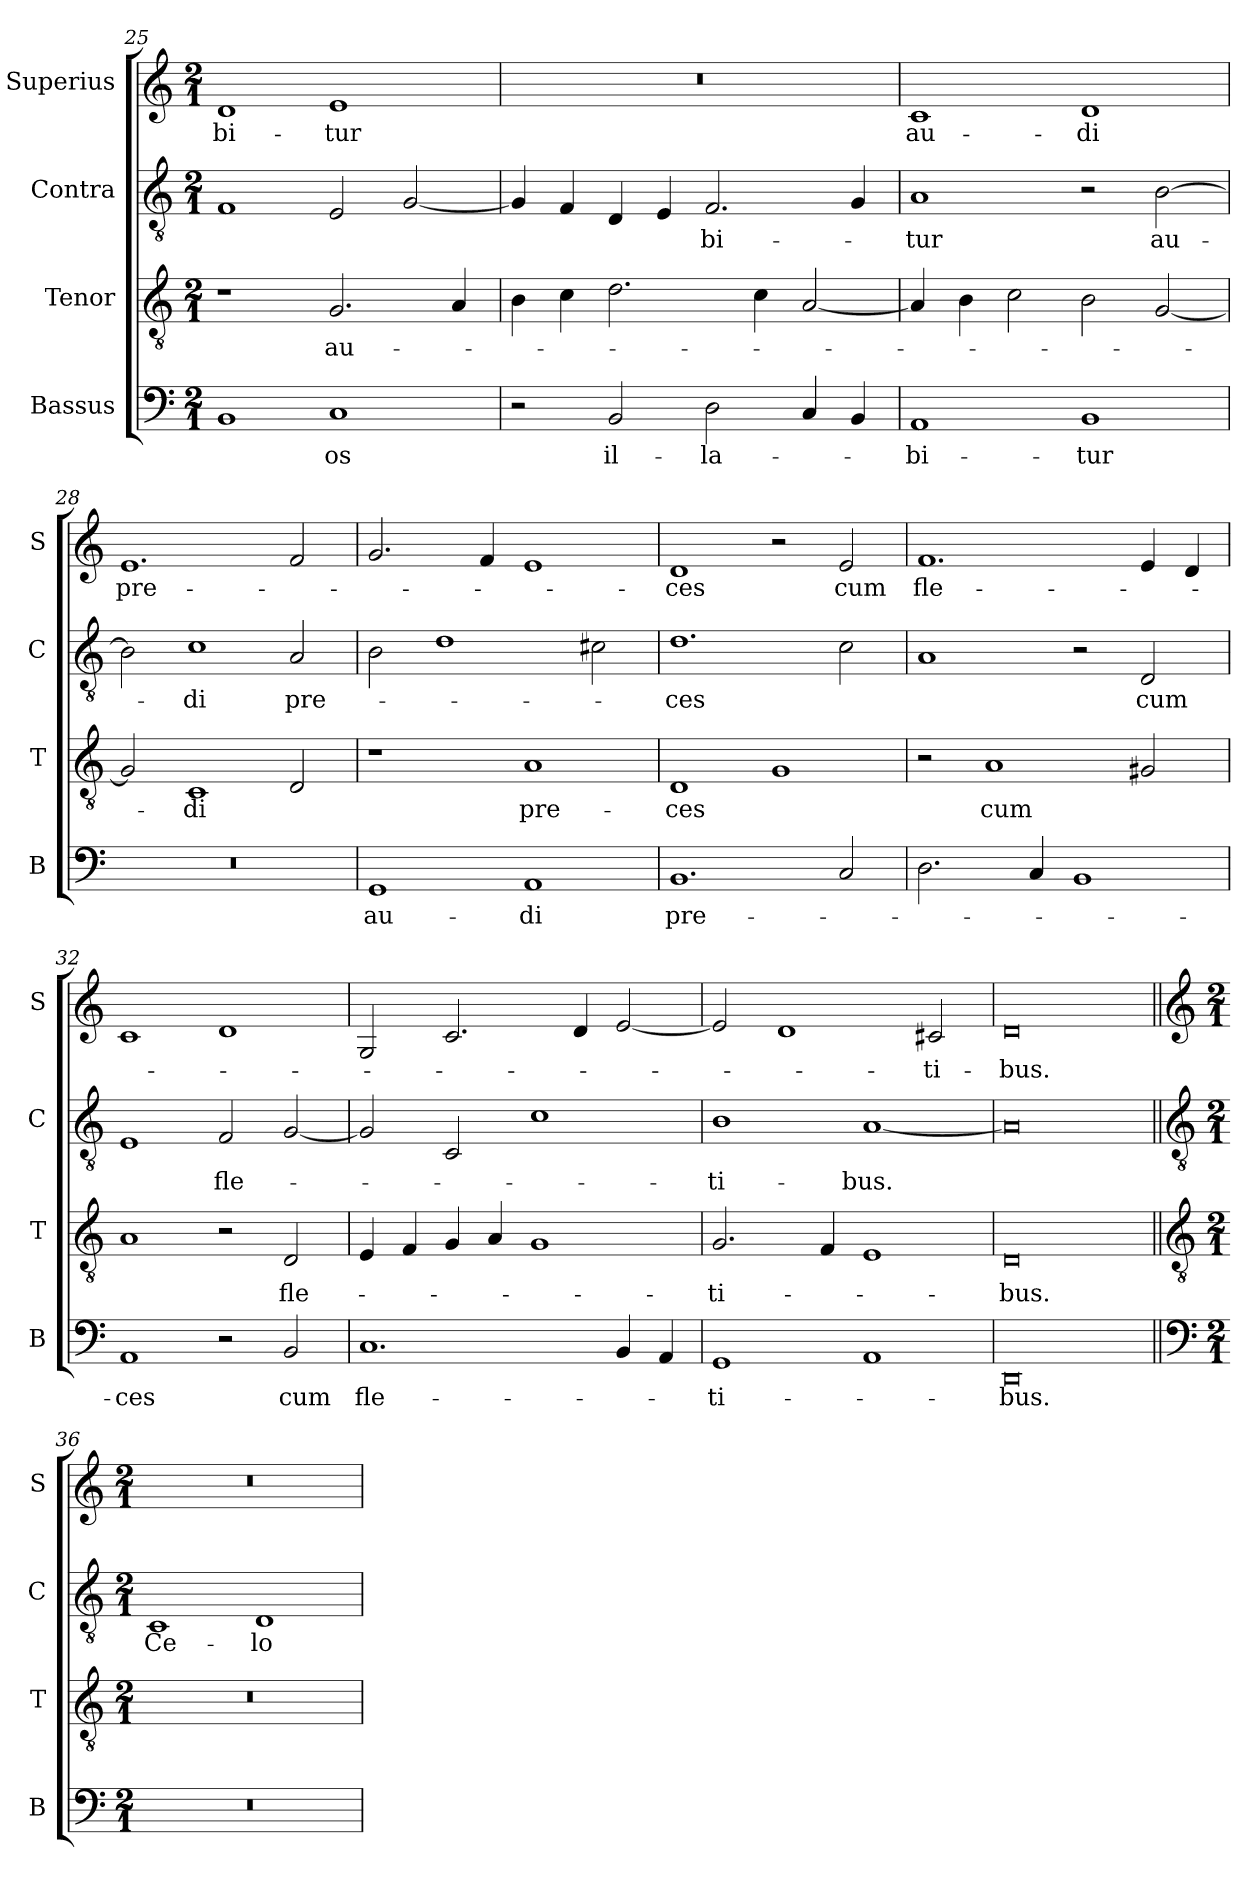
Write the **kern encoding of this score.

**kern	**text	**kern	**text	**kern	**text	**kern	**text
*part4	*part4	*part3	*part3	*part2	*part2	*part1	*part1
*staff4	*staff4	*staff3	*staff3	*staff2	*staff2	*staff1	*staff1
*I"Bassus	*	*I"Tenor	*	*I"Contra	*	*I"Superius	*
*I'B	*	*I'T	*	*I'C	*	*I'S	*
*clefF4	*	*clefGv2	*	*clefGv2	*	*clefG2	*
*k[]	*	*k[]	*	*k[]	*	*k[]	*
*M2/1	*	*M2/1	*	*M2/1	*	*M2/1	*
=25	=25	=25	=25	=25	=25	=25	=25
1BB	.	1r	.	1F	.	1d	-bi-
1C	-os	2.G/	au-	2E/	.	1e	-tur
.	.	.	.	[2G/	.	.	.
.	.	4A/	.	.	.	.	.
=26	=26	=26	=26	=26	=26	=26	=26
2r	.	4B\	.	4G/]	.	0r	.
.	.	4c\	.	4F/	.	.	.
2BB/	il-	2.d\	.	4D/	.	.	.
.	.	.	.	4E/	.	.	.
2D\	-la-	.	.	2.F/	-bi-	.	.
.	.	4c\	.	.	.	.	.
4C/	.	[2A/	.	.	.	.	.
4BB/	.	.	.	4G/	.	.	.
=27	=27	=27	=27	=27	=27	=27	=27
1AA	-bi-	4A/]	.	1A	-tur	1c	au-
.	.	4B\	.	.	.	.	.
.	.	2c\	.	.	.	.	.
1BB	-tur	2B\	.	2r	.	1d	-di
.	.	[2G/	.	[2B\	au-	.	.
=28	=28	=28	=28	=28	=28	=28	=28
0r	.	2G/]	.	2B\]	.	1.e	pre-
.	.	1C	-di	1c	-di	.	.
.	.	2D/	.	2A/	pre-	2f/	.
=29	=29	=29	=29	=29	=29	=29	=29
1GG	au-	1r	.	2B\	.	2.g/	.
.	.	.	.	1d	.	.	.
.	.	.	.	.	.	4f/	.
1AA	-di	1A	pre-	.	.	1e	.
.	.	.	.	2c#X\	.	.	.
=30	=30	=30	=30	=30	=30	=30	=30
1.BB	pre-	1D	-ces	1.d	-ces	1d	-ces
.	.	1G	.	.	.	2r	.
2C/	.	.	.	2c\	.	2e/	cum
=31	=31	=31	=31	=31	=31	=31	=31
2.D\	.	2r	.	1A	.	1.f	fle-
.	.	1A	cum	.	.	.	.
4C/	.	.	.	.	.	.	.
1BB	.	.	.	2r	.	.	.
.	.	2G#X/	.	2D/	cum	4e/	.
.	.	.	.	.	.	4d/	.
=32	=32	=32	=32	=32	=32	=32	=32
1AA	-ces	1A	.	1E	.	1c	.
2r	.	2r	.	2F/	fle-	1d	.
2BB/	cum	2D/	fle-	[2G/	.	.	.
=33	=33	=33	=33	=33	=33	=33	=33
1.C	fle-	4E/	.	2G/]	.	2G/	.
.	.	4F/	.	.	.	.	.
.	.	4G/	.	2C/	.	2.c/	.
.	.	4A/	.	.	.	.	.
.	.	1G	.	1c	.	.	.
.	.	.	.	.	.	4d/	.
4BB/	.	.	.	.	.	[2e/	.
4AA/	.	.	.	.	.	.	.
=34	=34	=34	=34	=34	=34	=34	=34
1GG	-ti-	2.G/	-ti-	1B	-ti-	2e/]	.
.	.	.	.	.	.	1d	.
.	.	4F/	.	.	.	.	.
1AA	.	1E	.	[1A	-bus.	.	.
.	.	.	.	.	.	2c#X/	-ti-
=35	=35	=35	=35	=35	=35	=35	=35
0DD	-bus.	0D	-bus.	0A]	.	0d	-bus.
!!LO:LB:g=z
=36||	=36||	=36||	=36||	=36||	=36||	=36||	=36||
*clefF4	*	*clefGv2	*	*clefGv2	*	*clefG2	*
*k[]	*	*k[]	*	*k[]	*	*k[]	*
*M2/1	*	*M2/1	*	*M2/1	*	*M2/1	*
0r	.	0r	.	1C	Ce-	0r	.
.	.	.	.	1D	-lo-	.	.
=	=	=	=	=	=	=	=
*-	*-	*-	*-	*-	*-	*-	*-
